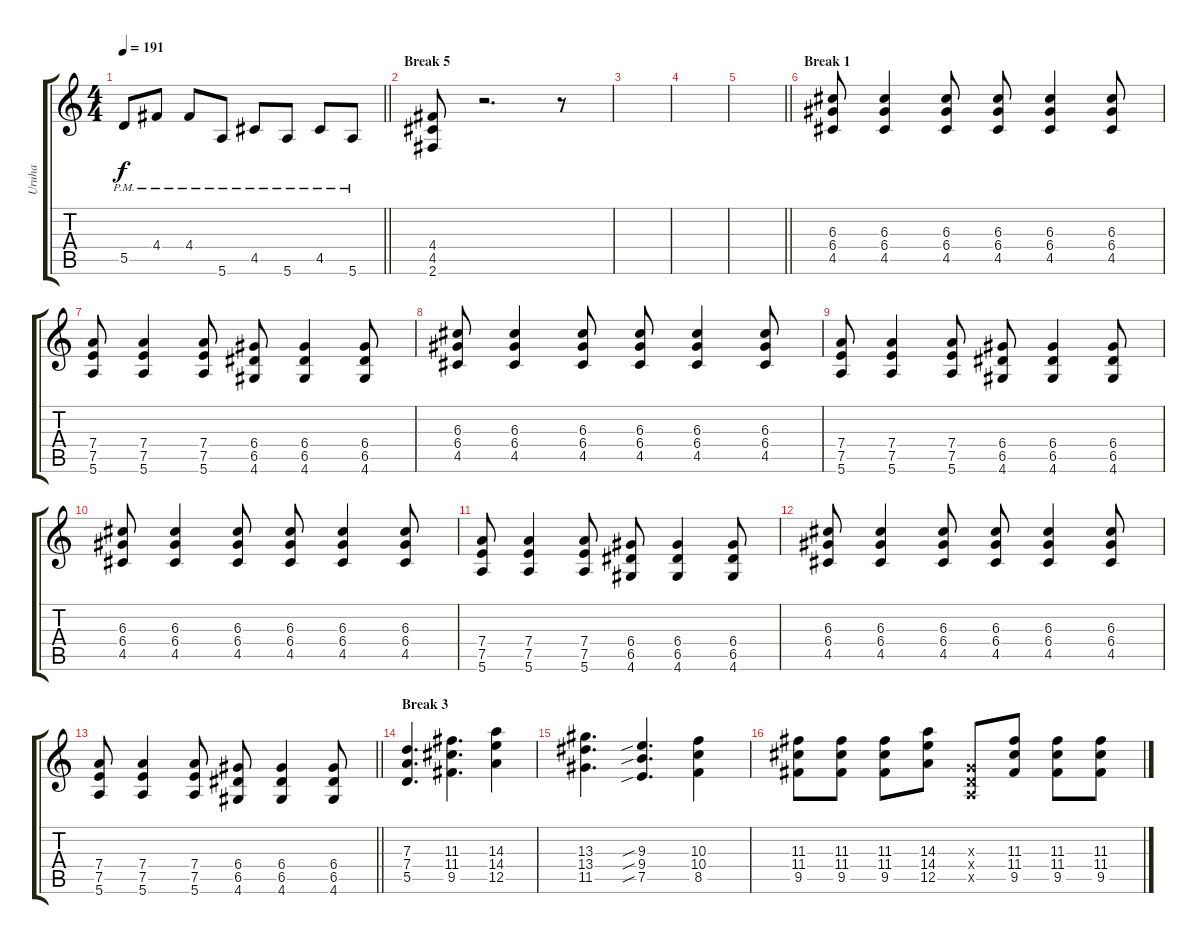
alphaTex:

\track ("Uruha" "Uruha") {instrument distortionguitar}
\staff {score tabs}
\tuning (E4 B3 G3 D3 A2 E2) {hide}
\ts (4 4)
\tempo 191
\clef g2
\barLineRight lightlight
\ks c
5.5{pm}.8{dy f} 4.4{pm}.8 4.4{pm}.8 5.6{pm}.8 4.5{pm}.8 5.6{pm}.8 4.5{pm}.8 5.6{pm}.8 |
\section ("" "Break 5")
(4.4 4.5 2.6).8 r.2{d} r.8 |
|
|
\barLineRight lightlight
|
\section ("" "Break 1")
(6.3 6.4 4.5).8 (6.3 6.4 4.5).4 (6.3 6.4 4.5).8 (6.3 6.4 4.5).8 (6.3 6.4 4.5).4 (6.3 6.4 4.5).8 |
(7.4 7.5 5.6).8 (7.4 7.5 5.6).4 (7.4 7.5 5.6).8 (6.4 6.5 4.6).8 (6.4 6.5 4.6).4 (6.4 6.5 4.6).8 |
(6.3 6.4 4.5).8 (6.3 6.4 4.5).4 (6.3 6.4 4.5).8 (6.3 6.4 4.5).8 (6.3 6.4 4.5).4 (6.3 6.4 4.5).8 |
(7.4 7.5 5.6).8 (7.4 7.5 5.6).4 (7.4 7.5 5.6).8 (6.4 6.5 4.6).8 (6.4 6.5 4.6).4 (6.4 6.5 4.6).8 |
(6.3 6.4 4.5).8 (6.3 6.4 4.5).4 (6.3 6.4 4.5).8 (6.3 6.4 4.5).8 (6.3 6.4 4.5).4 (6.3 6.4 4.5).8 |
(7.4 7.5 5.6).8 (7.4 7.5 5.6).4 (7.4 7.5 5.6).8 (6.4 6.5 4.6).8 (6.4 6.5 4.6).4 (6.4 6.5 4.6).8 |
(6.3 6.4 4.5).8 (6.3 6.4 4.5).4 (6.3 6.4 4.5).8 (6.3 6.4 4.5).8 (6.3 6.4 4.5).4 (6.3 6.4 4.5).8 |
\barLineRight lightlight
(7.4 7.5 5.6).8 (7.4 7.5 5.6).4 (7.4 7.5 5.6).8 (6.4 6.5 4.6).8 (6.4 6.5 4.6).4 (6.4 6.5 4.6).8 |
\section ("" "Break 3")
(7.3 7.4 5.5).4{d} (11.3 11.4 9.5).4{d} (14.3 14.4 12.5).4 |
(13.3 13.4 11.5).4{d} (9.3{sib} 9.4{sib} 7.5{sib}).4{d} (10.3 10.4 8.5).4 |
(11.3 11.4 9.5).8 (11.3 11.4 9.5).8 (11.3 11.4 9.5).8 (14.3 14.4 12.5).8 (0.3{x} 0.4{x} 0.5{x}).8 (11.3 11.4 9.5).8 (11.3 11.4 9.5).8 (11.3 11.4 9.5).8
